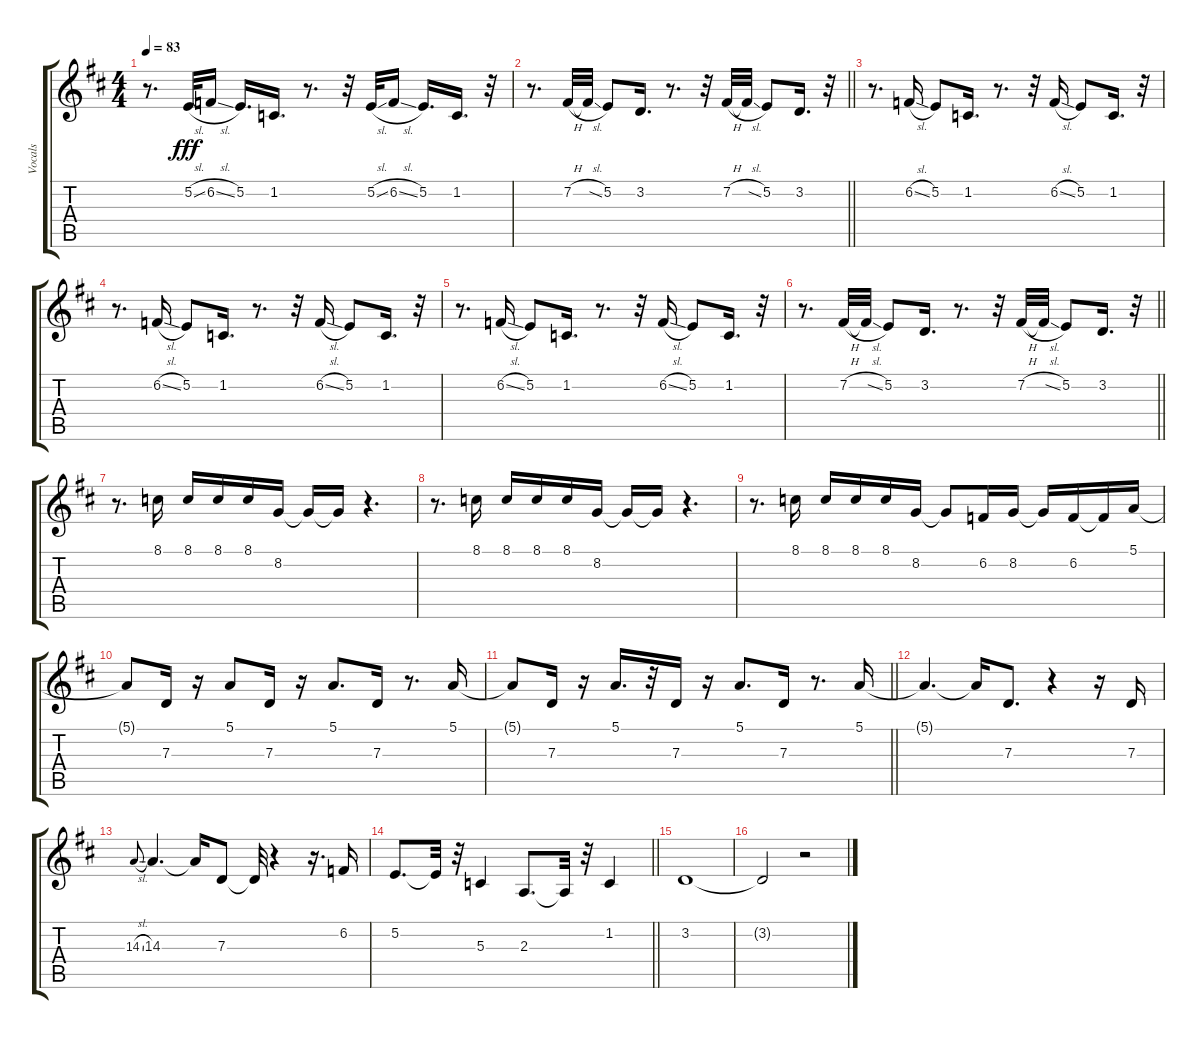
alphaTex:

\track ("Vocals" "Vocals") {instrument tenorsax}
\staff {score tabs}
\tuning (E4 B3 G3 D3 A2 E2) {hide}
\ts (4 4)
\tempo 83
\clef g2
\ks d
r.8{d dy fff} 5.2{sl}.32 6.2{sl}.16 5.2.16{d} 1.2.16{d} r.8{d} r.32 5.2{sl}.32 6.2{sl}.16 5.2.16{d} 1.2.16{d} r.32 |
\barLineRight lightlight
r.8{d} 7.2{h}.32 7.2{sl t}.32 5.2.8 3.2.16{d} r.8{d} r.32 7.2{h}.32 7.2{sl t}.32 5.2.8 3.2.16{d} r.32 |
r.8{d} 6.2{sl}.16 5.2.8 1.2.16{d} r.8{d} r.32 6.2{sl}.16 5.2.8 1.2.16{d} r.32 |
r.8{d} 6.2{sl}.16 5.2.8 1.2.16{d} r.8{d} r.32 6.2{sl}.16 5.2.8 1.2.16{d} r.32 |
r.8{d} 6.2{sl}.16 5.2.8 1.2.16{d} r.8{d} r.32 6.2{sl}.16 5.2.8 1.2.16{d} r.32 |
\barLineRight lightlight
r.8{d} 7.2{h}.32 7.2{sl t}.32 5.2.8 3.2.16{d} r.8{d} r.32 7.2{h}.32 7.2{sl t}.32 5.2.8 3.2.16{d} r.32 |
r.8{d} 8.1.16 8.1.16 8.1.16 8.1.16 8.2.16 8.2{t}.16 8.2{t}.16 r.4{d} |
r.8{d} 8.1.16 8.1.16 8.1.16 8.1.16 8.2.16 8.2{t}.16 8.2{t}.16 r.4{d} |
r.8{d} 8.1.16 8.1.16 8.1.16 8.1.16 8.2.16 8.2{t}.8 6.2.16 8.2.16 8.2{t}.16 6.2.16 6.2{t}.16 5.1.16 |
5.1{t}.8 7.3.16 r.16 5.1.8 7.3.16 r.16 5.1.8{d} 7.3.16 r.8{d} 5.1.16 |
\barLineRight lightlight
5.1{t}.8 7.3.16 r.16 5.1.16{d} r.32 7.3.16 r.16 5.1.8{d} 7.3.16 r.8{d} 5.1.16 |
5.1{t}.4{d} 5.1{t}.16 7.3.8{d} r.4 r.16 7.3.16 |
14.3{sl}.8{gr onbeat} 14.3.4{d} 14.3{t}.16 7.3.8 7.3{t}.32 r.4 r.16{d} 6.2.16 |
\barLineRight lightlight
5.2.8{d} 5.2{t}.32 r.32 5.3.4 2.3.8{d} 2.3{t}.32 r.32 1.2.4 |
3.2.1 |
3.2{t}.2 r.2
